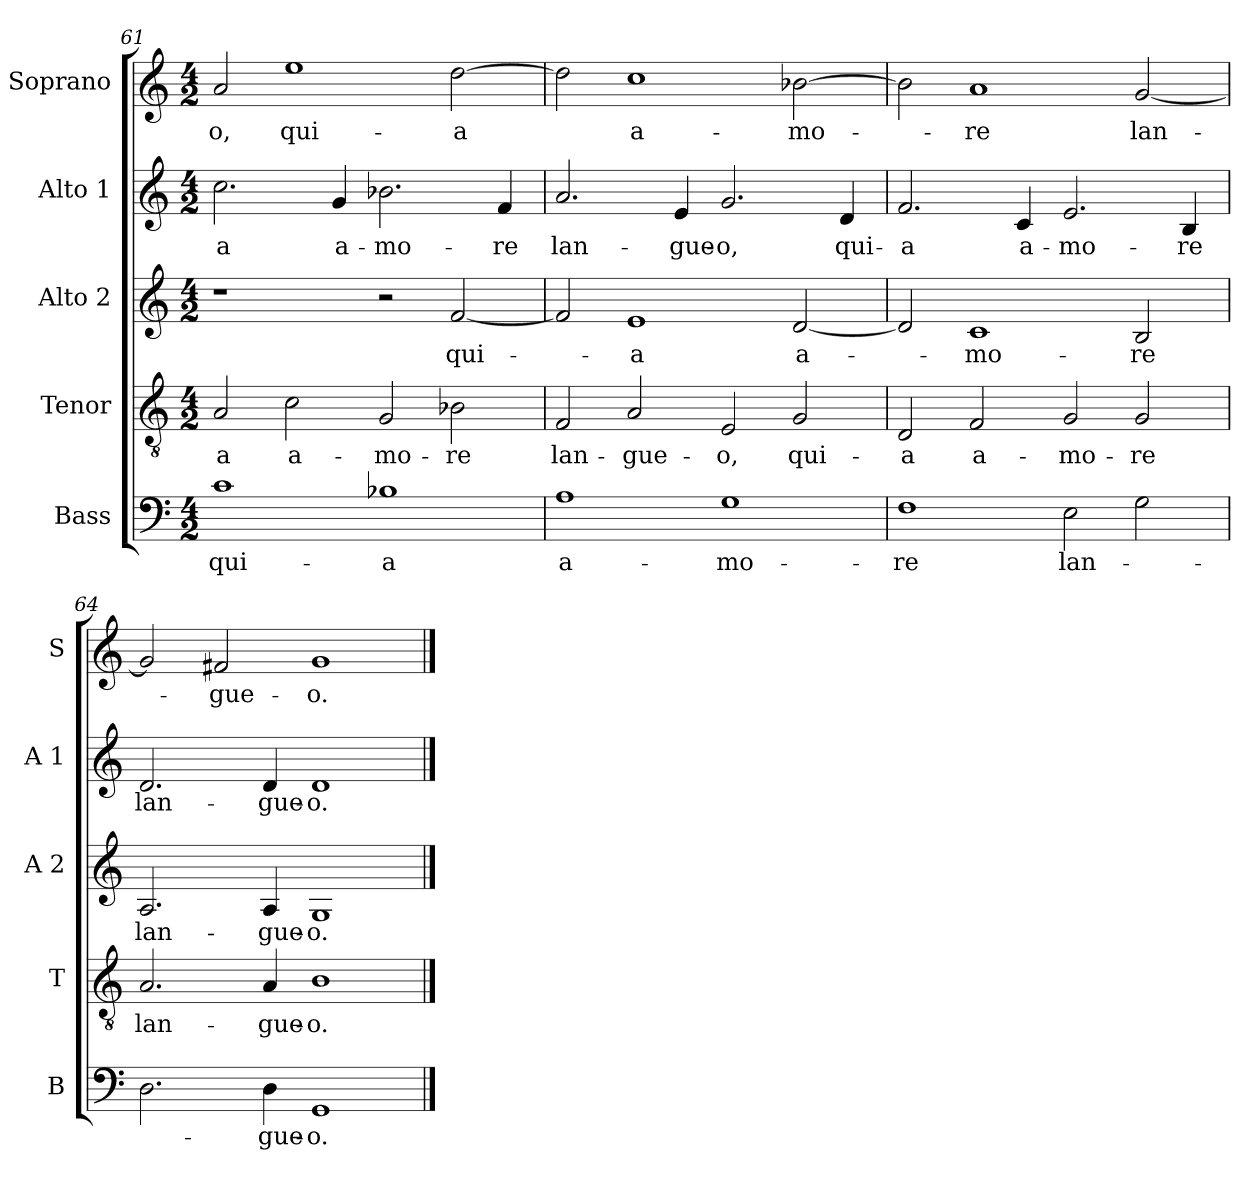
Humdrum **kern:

**kern	**text	**kern	**text	**kern	**text	**kern	**text	**kern	**text
*part5	*part5	*part4	*part4	*part3	*part3	*part2	*part2	*part1	*part1
*staff5	*staff5	*staff4	*staff4	*staff3	*staff3	*staff2	*staff2	*staff1	*staff1
*I"Bass	*	*I"Tenor	*	*I"Alto 2	*	*I"Alto 1	*	*I"Soprano	*
*I'B	*	*I'T	*	*I'A 2	*	*I'A 1	*	*I'S	*
!!LO:LB:g=z
*clefF4	*	*clefGv2	*	*clefG2	*	*clefG2	*	*clefG2	*
*k[]	*	*k[]	*	*k[]	*	*k[]	*	*k[]	*
*C:	*	*C:	*	*C:	*	*C:	*	*C:	*
*M4/2	*	*M4/2	*	*M4/2	*	*M4/2	*	*M4/2	*
=61	=61	=61	=61	=61	=61	=61	=61	=61	=61
!	!LO:LY:b	!	!LO:LY:b	!	!	!	!LO:LY:b	!	!LO:LY:b
1c	qui-	2A/	-a	1r	.	2.cc\	-a	2a/	-o,
!	!	!	!LO:LY:b	!	!	!	!	!	!LO:LY:b
.	.	2c\	a-	.	.	.	.	1ee	qui-
!	!	!	!	!	!	!	!LO:LY:b	!	!
.	.	.	.	.	.	4g/	a-	.	.
!	!LO:LY:b	!	!LO:LY:b	!	!	!	!LO:LY:b	!	!
1B-X	-a	2G/	-mo-	2r	.	2.b-X\	-mo-	.	.
!	!	!	!LO:LY:b	!	!LO:LY:b	!	!	!	!LO:LY:b
.	.	2B-X\	-re	[2f/	qui-	.	.	[2dd\	-a
!	!	!	!	!	!	!	!LO:LY:b	!	!
.	.	.	.	.	.	4f/	-re	.	.
=62	=62	=62	=62	=62	=62	=62	=62	=62	=62
!	!LO:LY:b	!	!LO:LY:b	!	!	!	!LO:LY:b	!	!
1A	a-	2F/	lan-	2f/]	.	2.a/	lan-	2dd\]	.
!	!	!	!LO:LY:b	!	!LO:LY:b	!	!	!	!LO:LY:b
.	.	2A/	-gue-	1e	-a	.	.	1cc	a-
!	!	!	!	!	!	!	!LO:LY:b	!	!
.	.	.	.	.	.	4e/	-gue-	.	.
!	!LO:LY:b	!	!LO:LY:b	!	!	!	!LO:LY:b	!	!
1G	-mo-	2E/	-o,	.	.	2.g/	-o,	.	.
!	!	!	!LO:LY:b	!	!LO:LY:b	!	!	!	!LO:LY:b
.	.	2G/	qui-	[2d/	a-	.	.	[2b-X\	-mo-
!	!	!	!	!	!	!	!LO:LY:b	!	!
.	.	.	.	.	.	4d/	qui-	.	.
=63	=63	=63	=63	=63	=63	=63	=63	=63	=63
!	!LO:LY:b	!	!LO:LY:b	!	!	!	!LO:LY:b	!	!
1F	-re	2D/	-a	2d/]	.	2.f/	-a	2b-\]	.
!	!	!	!LO:LY:b	!	!LO:LY:b	!	!	!	!LO:LY:b
.	.	2F/	a-	1c	-mo-	.	.	1a	-re
!	!	!	!	!	!	!	!LO:LY:b	!	!
.	.	.	.	.	.	4c/	a-	.	.
!	!LO:LY:b	!	!LO:LY:b	!	!	!	!LO:LY:b	!	!
2E\	lan-	2G/	-mo-	.	.	2.e/	-mo-	.	.
!	!	!	!LO:LY:b	!	!LO:LY:b	!	!	!	!LO:LY:b
2G\	.	2G/	-re	2B/	-re	.	.	[2g/	lan-
!	!	!	!	!	!	!	!LO:LY:b	!	!
.	.	.	.	.	.	4B/	-re	.	.
=64	=64	=64	=64	=64	=64	=64	=64	=64	=64
!	!	!	!LO:LY:b	!	!LO:LY:b	!	!LO:LY:b	!	!
2.D\	.	2.A/	lan-	2.A/	lan-	2.d/	lan-	2g/]	.
!	!	!	!	!	!	!	!	!	!LO:LY:b
.	.	.	.	.	.	.	.	2f#X/	-gue-
!	!LO:LY:b	!	!LO:LY:b	!	!LO:LY:b	!	!LO:LY:b	!	!
4D\	-gue-	4A/	-gue-	4A/	-gue-	4d/	-gue-	.	.
!	!LO:LY:b	!	!LO:LY:b	!	!LO:LY:b	!	!LO:LY:b	!	!LO:LY:b
1GG	-o.	1B	-o.	1G	-o.	1d	-o.	1g	-o.
==	==	==	==	==	==	==	==	==	==
*-	*-	*-	*-	*-	*-	*-	*-	*-	*-
